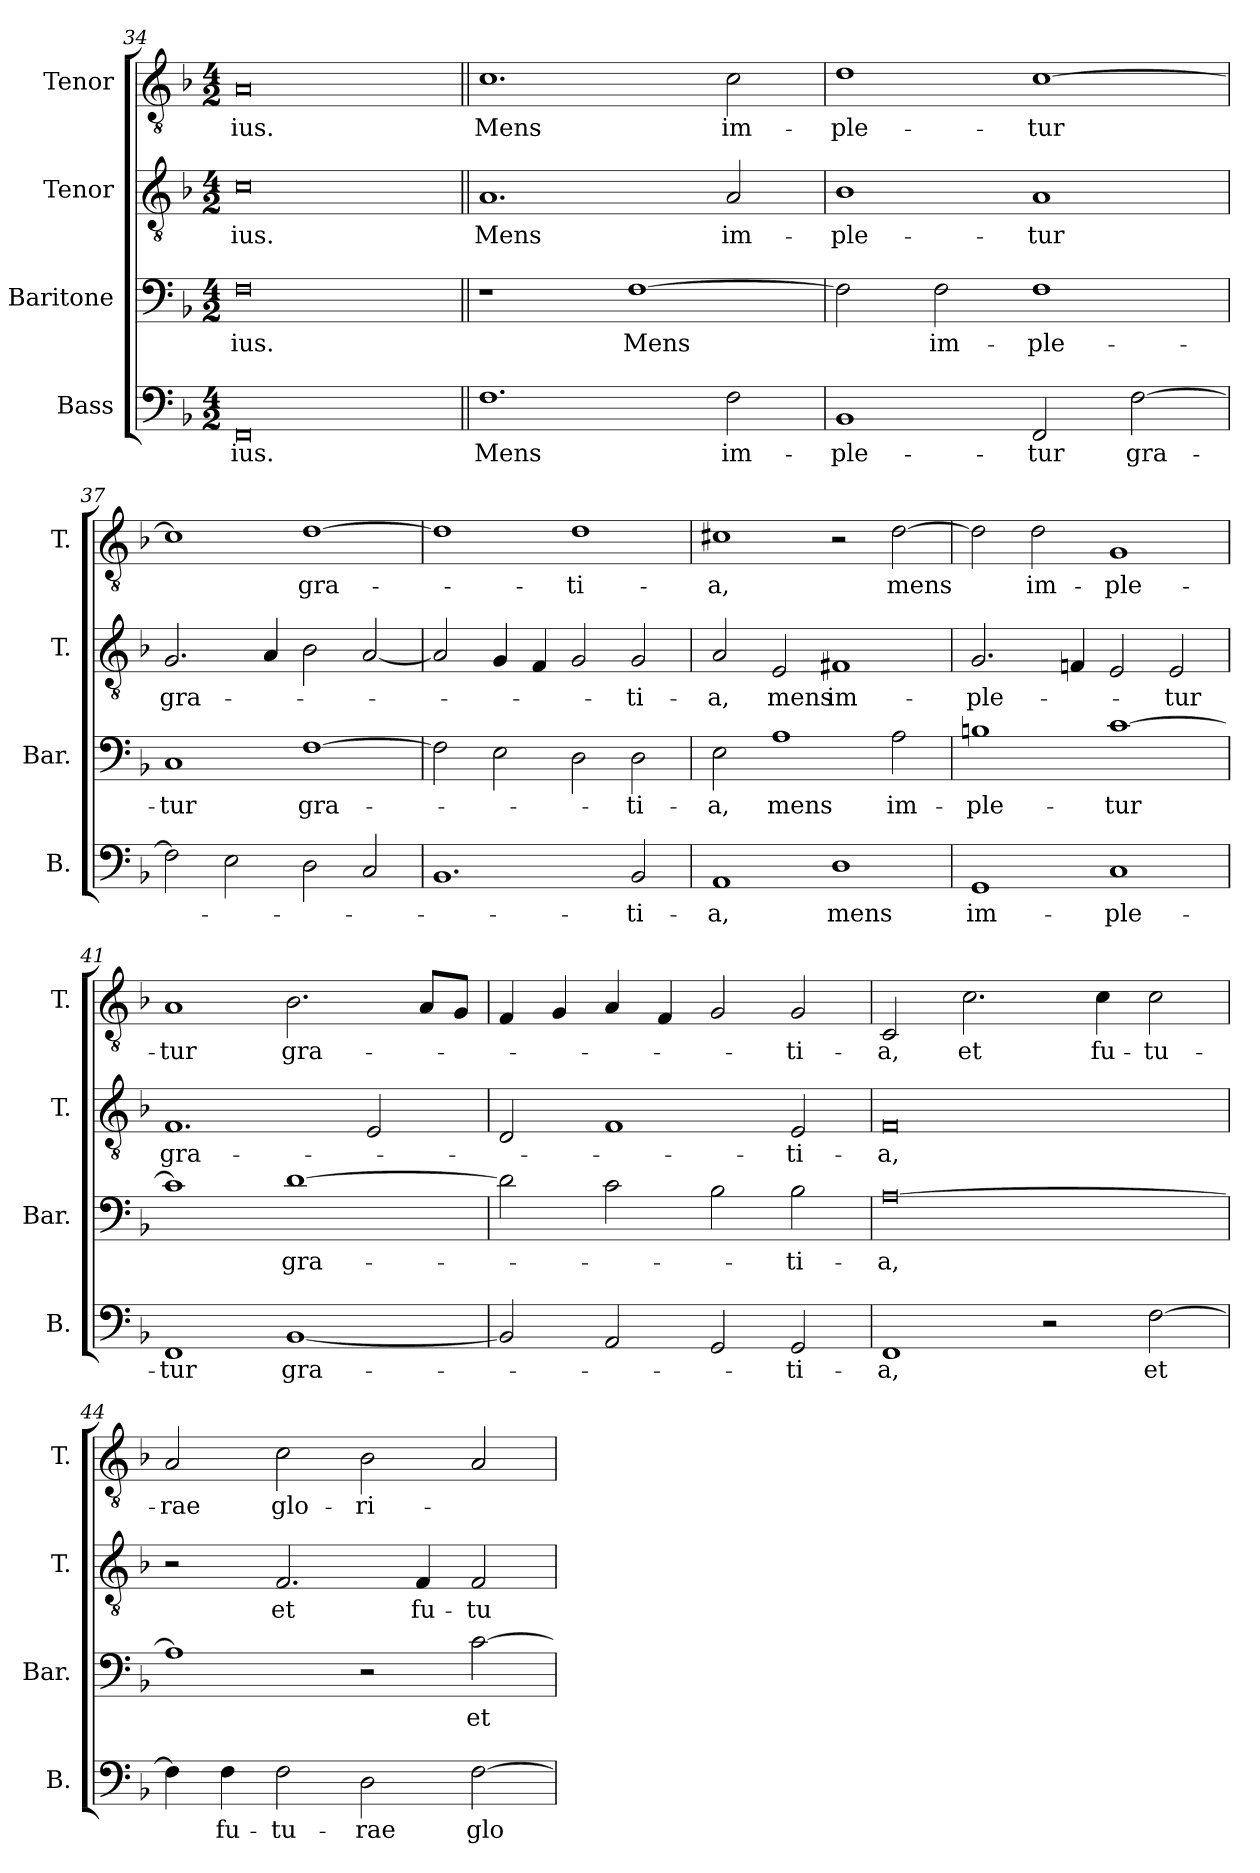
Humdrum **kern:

**kern	**text	**kern	**text	**kern	**text	**kern	**text
*part4	*part4	*part3	*part3	*part2	*part2	*part1	*part1
*staff4	*staff4	*staff3	*staff3	*staff2	*staff2	*staff1	*staff1
*I"Bass	*	*I"Baritone	*	*I"Tenor	*	*I"Tenor	*
*I'B.	*	*I'Bar.	*	*I'T.	*	*I'T.	*
*clefF4	*	*clefF4	*	*clefGv2	*	*clefGv2	*
*	*	*	*	*ITrd7c12	*	*ITrd7c12	*
*k[b-]	*	*k[b-]	*	*k[b-]	*	*k[b-]	*
*F:	*	*F:	*	*F:	*	*F:	*
*M4/2	*	*M4/2	*	*M4/2	*	*M4/2	*
=34	=34	=34	=34	=34	=34	=34	=34
!	!LO:LY:b	!	!LO:LY:b	!	!LO:LY:b	!	!LO:LY:b
0FF	-ius.	0F	-ius.	0C	-ius.	0AA	-ius.
!!LO:LB:g=z
=35||	=35||	=35||	=35||	=35||	=35||	=35||	=35||
!	!LO:LY:b	!	!	!	!LO:LY:b	!	!LO:LY:b
1.F	Mens	1r	.	1.AA	Mens	1.C	Mens
!	!	!	!LO:LY:b	!	!	!	!
.	.	[>1F	Mens	.	.	.	.
!	!LO:LY:b	!	!	!	!LO:LY:b	!	!LO:LY:b
2F\	im-	.	.	2AA/	im-	2C\	im-
=36	=36	=36	=36	=36	=36	=36	=36
!	!LO:LY:b	!	!	!	!LO:LY:b	!	!LO:LY:b
1BB-	-ple-	2F\]	.	1BB-	-ple-	1D	-ple-
!	!	!	!LO:LY:b	!	!	!	!
.	.	2F\	im-	.	.	.	.
!	!LO:LY:b	!	!LO:LY:b	!	!LO:LY:b	!	!LO:LY:b
2FF/	-tur	1F	-ple-	1AA	-tur	[>1C	-tur
!	!LO:LY:b	!	!	!	!	!	!
[>2F\	gra-	.	.	.	.	.	.
=37	=37	=37	=37	=37	=37	=37	=37
!	!	!	!LO:LY:b	!	!LO:LY:b	!	!
2F\]	.	1C	-tur	2.GG/	gra-	1C]	.
2E\	.	.	.	.	.	.	.
.	.	.	.	4AA/	.	.	.
!	!	!	!LO:LY:b	!	!	!	!LO:LY:b
2D\	.	[>1F	gra-	2BB-\	.	[>1D	gra-
2C/	.	.	.	[<2AA/	.	.	.
=38	=38	=38	=38	=38	=38	=38	=38
1.BB-	.	2F\]	.	2AA/]	.	1D]	.
.	.	2E\	.	4GG/	.	.	.
.	.	.	.	4FF/	.	.	.
!	!	!	!	!	!	!	!LO:LY:b
.	.	2D\	.	2GG/	.	1D	-ti-
!	!LO:LY:b	!	!LO:LY:b	!	!LO:LY:b	!	!
2BB-/	-ti-	2D\	-ti-	2GG/	-ti-	.	.
=39	=39	=39	=39	=39	=39	=39	=39
!	!LO:LY:b	!	!LO:LY:b	!	!LO:LY:b	!	!LO:LY:b
1AA	-a,	2E\	-a,	2AA/	-a,	1C#X	-a,
!	!	!	!LO:LY:b	!	!LO:LY:b	!	!
.	.	1A	mens	2EE/	mens	.	.
!	!LO:LY:b	!	!	!	!LO:LY:b	!	!
1D	mens	.	.	1FF#X	im-	2r	.
!	!	!	!LO:LY:b	!	!	!	!LO:LY:b
.	.	2A\	im-	.	.	[>2D\	mens
=40	=40	=40	=40	=40	=40	=40	=40
!	!LO:LY:b	!	!LO:LY:b	!	!LO:LY:b	!	!
1GG	im-	1Bn	-ple-	2.GG/	-ple-	2D\]	.
!	!	!	!	!	!	!	!LO:LY:b
.	.	.	.	.	.	2D\	im-
.	.	.	.	4FFn/	.	.	.
!	!LO:LY:b	!	!LO:LY:b	!	!	!	!LO:LY:b
1C	-ple-	[>1c	-tur	2EE/	.	1GG	-ple-
!	!	!	!	!	!LO:LY:b	!	!
.	.	.	.	2EE/	-tur	.	.
=41	=41	=41	=41	=41	=41	=41	=41
!	!LO:LY:b	!	!	!	!LO:LY:b	!	!LO:LY:b
1FF	-tur	1c]	.	1.FF	gra-	1AA	-tur
!	!LO:LY:b	!	!LO:LY:b	!	!	!	!LO:LY:b
[<1BB-	gra-	[>1d	gra-	.	.	2.BB-\	gra-
.	.	.	.	2EE/	.	.	.
.	.	.	.	.	.	8AA/L	.
.	.	.	.	.	.	8GG/J	.
!!LO:LB:g=z
=42	=42	=42	=42	=42	=42	=42	=42
2BB-/]	.	2d\]	.	2DD/	.	4FF/	.
.	.	.	.	.	.	4GG/	.
2AA/	.	2c\	.	1FF	.	4AA/	.
.	.	.	.	.	.	4FF/	.
2GG/	.	2B-\	.	.	.	2GG/	.
!	!LO:LY:b	!	!LO:LY:b	!	!LO:LY:b	!	!LO:LY:b
2GG/	-ti-	2B-\	-ti-	2EE/	-ti-	2GG/	-ti-
=43	=43	=43	=43	=43	=43	=43	=43
!	!LO:LY:b	!	!LO:LY:b	!	!LO:LY:b	!	!LO:LY:b
1FF	-a,	[>0A	-a,	0FF	-a,	2CC/	-a,
!	!	!	!	!	!	!	!LO:LY:b
.	.	.	.	.	.	2.C\	et
2r	.	.	.	.	.	.	.
!	!	!	!	!	!	!	!LO:LY:b
.	.	.	.	.	.	4C\	fu-
!	!LO:LY:b	!	!	!	!	!	!LO:LY:b
[>2F\	et	.	.	.	.	2C\	-tu-
=44	=44	=44	=44	=44	=44	=44	=44
!	!	!	!	!	!	!	!LO:LY:b
4F\]	.	1A]	.	2r	.	2AA/	-rae
!	!LO:LY:b	!	!	!	!	!	!
4F\	fu-	.	.	.	.	.	.
!	!LO:LY:b	!	!	!	!LO:LY:b	!	!LO:LY:b
2F\	-tu-	.	.	2.FF/	et	2C\	glo-
!	!LO:LY:b	!	!	!	!	!	!LO:LY:b
2D\	-rae	2r	.	.	.	2BB-\	-ri-
!	!	!	!	!	!LO:LY:b	!	!
.	.	.	.	4FF/	fu-	.	.
!	!LO:LY:b	!	!LO:LY:b	!	!LO:LY:b	!	!
[>2F\	glo-	[>2c\	et	2FF/	-tu-	2AA/	.
=	=	=	=	=	=	=	=
*-	*-	*-	*-	*-	*-	*-	*-
